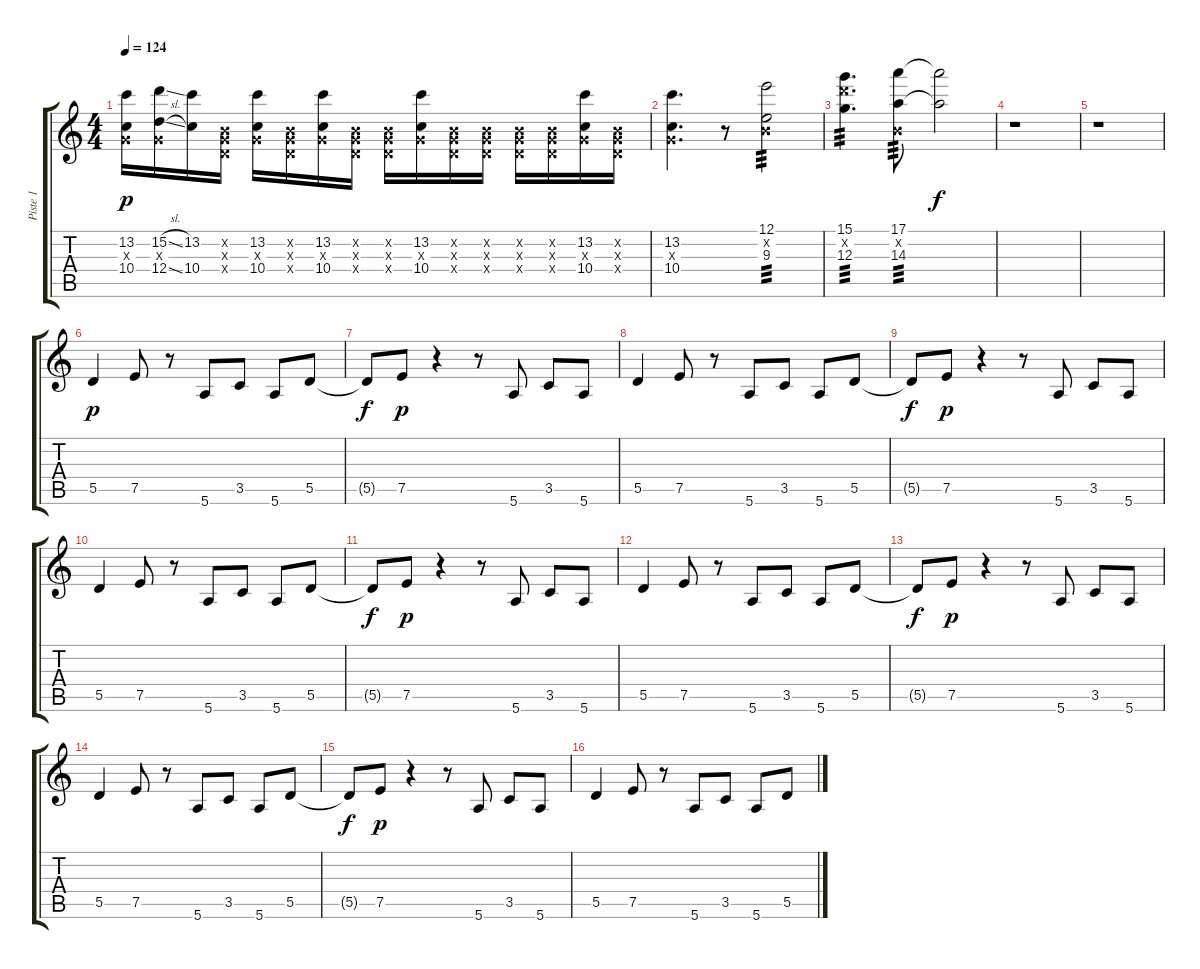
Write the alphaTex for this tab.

\track ("Piste 1" "Piste 1") {instrument overdrivenguitar}
\staff {score tabs}
\tuning (E4 B3 G3 D3 A2 E2) {hide}
\ts (4 4)
\tempo 124
\clef g2
\ks c
(13.2 0.3{x} 10.4).16{dy p} (15.2{sl} 0.3{x} 12.4{sl}).16 (13.2 10.4).16 (0.2{x} 0.3{x} 0.4{x}).16 (13.2 0.3{x} 10.4).16 (0.2{x} 0.3{x} 0.4{x}).16 (13.2 0.3{x} 10.4).16 (0.2{x} 0.3{x} 0.4{x}).16 (0.2{x} 0.3{x} 0.4{x}).16 (13.2 0.3{x} 10.4).16 (0.2{x} 0.3{x} 0.4{x}).16 (0.2{x} 0.3{x} 0.4{x}).16 (0.2{x} 0.3{x} 0.4{x}).16 (0.2{x} 0.3{x} 0.4{x}).16 (13.2 0.3{x} 10.4).16 (0.2{x} 0.3{x} 0.4{x}).16 |
(13.2 0.3{x} 10.4).4{d} r.8 (12.1 0.2{x} 9.3).2{tp 3} |
(15.1 15.2{x} 12.3).4{d tp 3} (17.1 0.2{x} 14.3).8{tp 3} (17.1{t} 14.3{t}).2{dy f} |
r.1 |
r.1 |
5.5.4{dy p} 7.5.8 r.8 5.6.8 3.5.8 5.6.8 5.5.8 |
5.5{t}.8{dy f} 7.5.8{dy p} r.4 r.8 5.6.8 3.5.8 5.6.8 |
5.5.4 7.5.8 r.8 5.6.8 3.5.8 5.6.8 5.5.8 |
5.5{t}.8{dy f} 7.5.8{dy p} r.4 r.8 5.6.8 3.5.8 5.6.8 |
5.5.4 7.5.8 r.8 5.6.8 3.5.8 5.6.8 5.5.8 |
5.5{t}.8{dy f} 7.5.8{dy p} r.4 r.8 5.6.8 3.5.8 5.6.8 |
5.5.4{volume 2} 7.5.8 r.8 5.6.8 3.5.8 5.6.8 5.5.8 |
5.5{t}.8{dy f} 7.5.8{dy p} r.4 r.8 5.6.8 3.5.8 5.6.8 |
5.5.4 7.5.8 r.8 5.6.8 3.5.8 5.6.8 5.5.8 |
5.5{t}.8{dy f} 7.5.8{dy p} r.4 r.8 5.6.8 3.5.8 5.6.8 |
5.5.4 7.5.8 r.8 5.6.8 3.5.8 5.6.8 5.5.8
